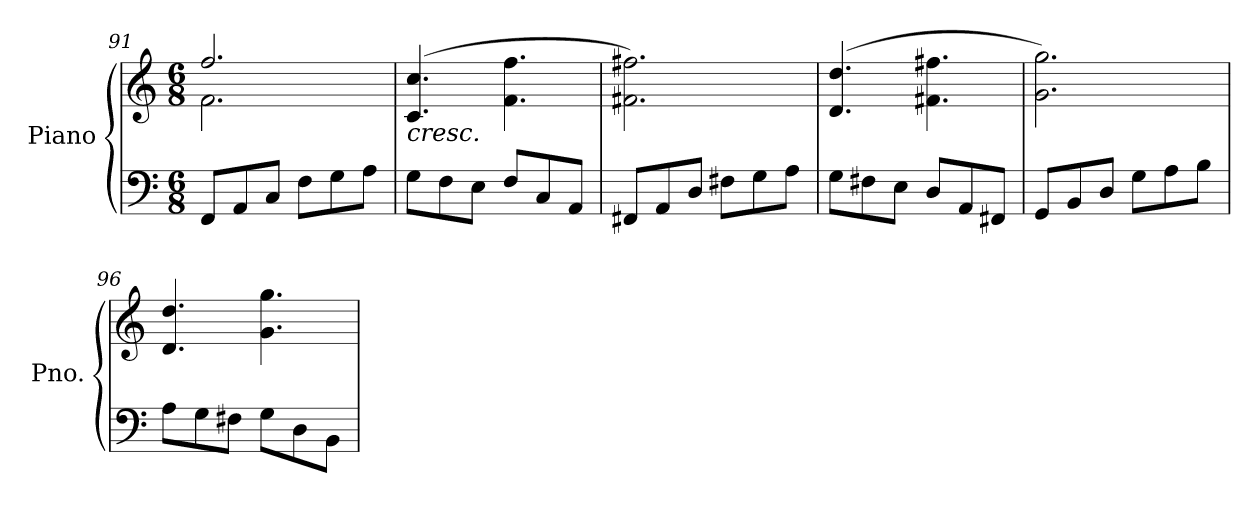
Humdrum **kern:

**kern	**kern
*part1	*part1
*staff2	*staff1
*I"Piano	*
*I'Pno.	*
*clefF4	*clefG2
*k[]	*k[]
*M6/8	*M6/8
=91	=91
*	*^
8FF/L	2.ff/	2.f\
8AA/	.	.
8C/J	.	.
8F\L	.	.
8G\	.	.
8A\J	.	.
*	*v	*v
=92	=92
!	!LO:TX:b:i:t=cresc.
8G\L	(>4.c/ 4.cc/
8F\	.
8E\J	.
8F/L	4.f\ 4.ff\
8C/	.
8AA/J	.
=93	=93
8FF#X/L	2.f#X\ 2.ff#X\)
8AA/	.
8D/J	.
8F#X\L	.
8G\	.
8A\J	.
!!LO:PB:g=z
=94	=94
8G\L	(>4.d/ 4.dd/
8F#X\	.
8E\J	.
8D/L	4.f#X\ 4.ff#X\
8AA/	.
8FF#X/J	.
=95	=95
8GG/L	2.g\ 2.gg\)
8BB/	.
8D/J	.
8G\L	.
8A\	.
8B\J	.
=96	=96
8A\L	4.d/ 4.dd/
8G\	.
8F#X\J	.
8G\L	4.g\ 4.gg\
8D\	.
8BB\J	.
=	=
*-	*-
